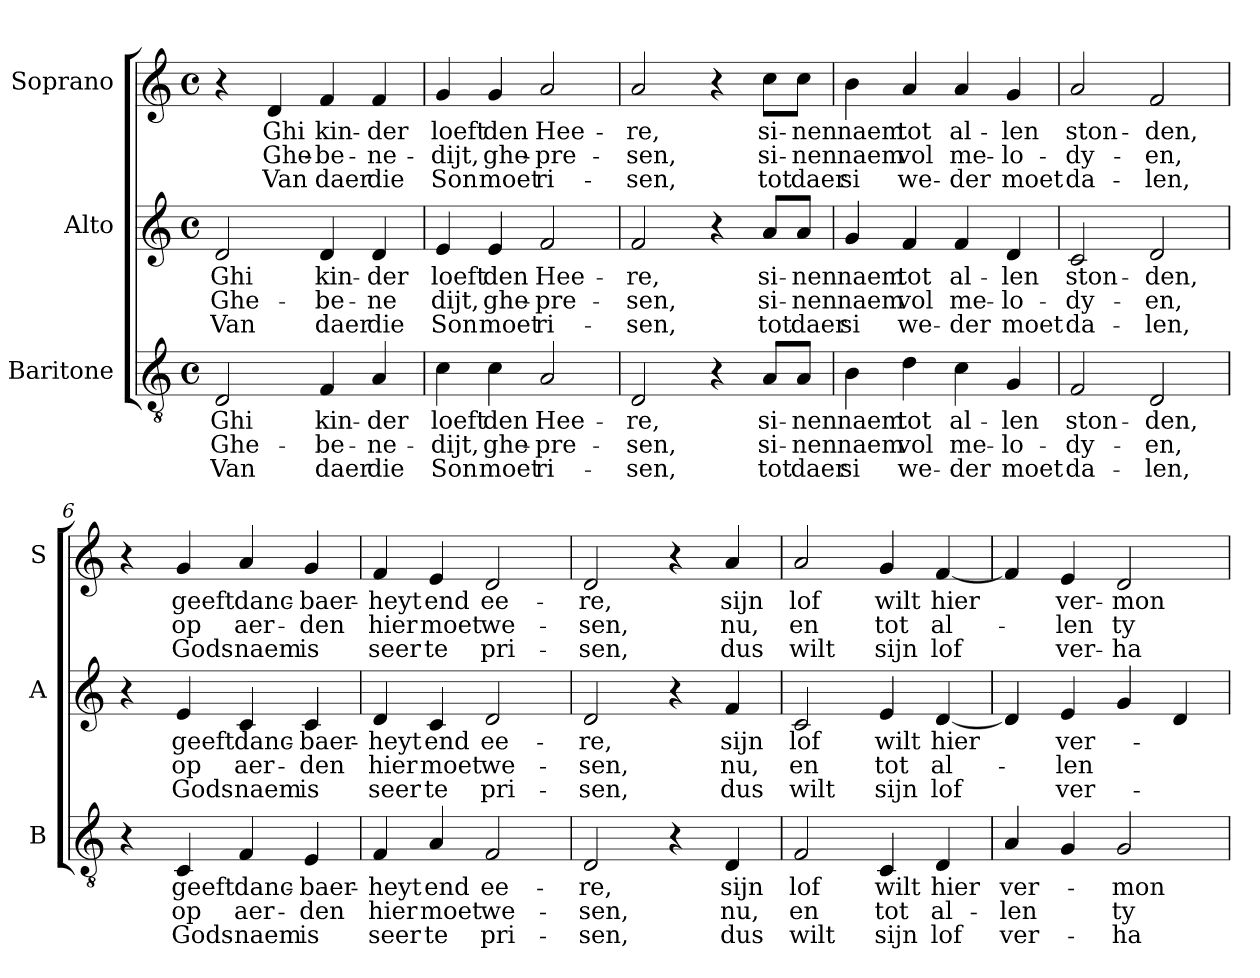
**kern	**text	**text	**text	**kern	**text	**text	**text	**kern	**text	**text	**text
*part3	*part3	*part3	*part3	*part2	*part2	*part2	*part2	*part1	*part1	*part1	*part1
*staff3	*staff3	*staff3	*staff3	*staff2	*staff2	*staff2	*staff2	*staff1	*staff1	*staff1	*staff1
*I"Baritone	*	*	*	*I"Alto	*	*	*	*I"Soprano	*	*	*
*I'B	*	*	*	*I'A	*	*	*	*I'S	*	*	*
*clefGv2	*	*	*	*clefG2	*	*	*	*clefG2	*	*	*
*k[]	*	*	*	*k[]	*	*	*	*k[]	*	*	*
*C:	*	*	*	*C:	*	*	*	*C:	*	*	*
*M4/4	*	*	*	*M4/4	*	*	*	*M4/4	*	*	*
*met(c)	*	*	*	*met(c)	*	*	*	*met(c)	*	*	*
=1	=1	=1	=1	=1	=1	=1	=1	=1	=1	=1	=1
!	!LO:LY:b	!LO:LY:b	!LO:LY:b	!	!LO:LY:b	!LO:LY:b	!LO:LY:b	!	!	!	!
2D/	Ghi	Ghe-	Van	2d/	Ghi	Ghe-	Van	4r	.	.	.
!	!	!	!	!	!	!	!	!	!LO:LY:b	!LO:LY:b	!LO:LY:b
.	.	.	.	.	.	.	.	4d/	Ghi	Ghe-	Van
!	!LO:LY:b	!LO:LY:b	!LO:LY:b	!	!LO:LY:b	!LO:LY:b	!LO:LY:b	!	!LO:LY:b	!LO:LY:b	!LO:LY:b
4F/	kin-	-be-	daer	4d/	kin-	-be-	daer	4f/	kin-	-be-	daer
!	!LO:LY:b	!LO:LY:b	!LO:LY:b	!	!LO:LY:b	!LO:LY:b	!LO:LY:b	!	!LO:LY:b	!LO:LY:b	!LO:LY:b
4A/	-der	-ne-	die	4d/	-der	-ne	die	4f/	-der	-ne-	die
=2	=2	=2	=2	=2	=2	=2	=2	=2	=2	=2	=2
!	!LO:LY:b	!LO:LY:b	!LO:LY:b	!	!LO:LY:b	!LO:LY:b	!LO:LY:b	!	!LO:LY:b	!LO:LY:b	!LO:LY:b
4c\	loeft	-dijt,	Son	4e/	loeft	dijt,	Son	4g/	loeft	-dijt,	Son
!	!LO:LY:b	!LO:LY:b	!LO:LY:b	!	!LO:LY:b	!LO:LY:b	!LO:LY:b	!	!LO:LY:b	!LO:LY:b	!LO:LY:b
4c\	den	ghe-	moet	4e/	den	ghe-	moet	4g/	den	ghe-	moet
!	!LO:LY:b	!LO:LY:b	!LO:LY:b	!	!LO:LY:b	!LO:LY:b	!LO:LY:b	!	!LO:LY:b	!LO:LY:b	!LO:LY:b
2A/	Hee-	-pre-	ri-	2f/	Hee-	-pre-	ri-	2a/	Hee-	-pre-	ri-
=3	=3	=3	=3	=3	=3	=3	=3	=3	=3	=3	=3
!	!LO:LY:b	!LO:LY:b	!LO:LY:b	!	!LO:LY:b	!LO:LY:b	!LO:LY:b	!	!LO:LY:b	!LO:LY:b	!LO:LY:b
2D/	-re,	-sen,	-sen,	2f/	-re,	-sen,	-sen,	2a/	-re,	-sen,	-sen,
4r	.	.	.	4r	.	.	.	4r	.	.	.
!	!LO:LY:b	!LO:LY:b	!LO:LY:b	!	!LO:LY:b	!LO:LY:b	!LO:LY:b	!	!LO:LY:b	!LO:LY:b	!LO:LY:b
8A/L	si-	si-	tot	8a/L	si-	si-	tot	8cc\L	si-	si-	tot
!	!LO:LY:b	!LO:LY:b	!LO:LY:b	!	!LO:LY:b	!LO:LY:b	!LO:LY:b	!	!LO:LY:b	!LO:LY:b	!LO:LY:b
8A/J	-nen	-nen	daer	8a/J	-nen	-nen	daer	8cc\J	-nen	-nen	daer
=4	=4	=4	=4	=4	=4	=4	=4	=4	=4	=4	=4
!	!LO:LY:b	!LO:LY:b	!LO:LY:b	!	!LO:LY:b	!LO:LY:b	!LO:LY:b	!	!LO:LY:b	!LO:LY:b	!LO:LY:b
4B\	naem	naem	si	4g/	naem	naem	si	4b\	naem	naem	si
!	!LO:LY:b	!LO:LY:b	!LO:LY:b	!	!LO:LY:b	!LO:LY:b	!LO:LY:b	!	!LO:LY:b	!LO:LY:b	!LO:LY:b
4d\	tot	vol	we-	4f/	tot	vol	we-	4a/	tot	vol	we-
!	!LO:LY:b	!LO:LY:b	!LO:LY:b	!	!LO:LY:b	!LO:LY:b	!LO:LY:b	!	!LO:LY:b	!LO:LY:b	!LO:LY:b
4c\	al-	me-	-der	4f/	al-	me-	-der	4a/	al-	me-	-der
!	!LO:LY:b	!LO:LY:b	!LO:LY:b	!	!LO:LY:b	!LO:LY:b	!LO:LY:b	!	!LO:LY:b	!LO:LY:b	!LO:LY:b
4G/	-len	-lo-	moet	4d/	-len	-lo-	moet	4g/	-len	-lo-	moet
=5	=5	=5	=5	=5	=5	=5	=5	=5	=5	=5	=5
!	!LO:LY:b	!LO:LY:b	!LO:LY:b	!	!LO:LY:b	!LO:LY:b	!LO:LY:b	!	!LO:LY:b	!LO:LY:b	!LO:LY:b
2F/	ston-	-dy-	da-	2c/	ston-	-dy-	da-	2a/	ston-	-dy-	da-
!	!LO:LY:b	!LO:LY:b	!LO:LY:b	!	!LO:LY:b	!LO:LY:b	!LO:LY:b	!	!LO:LY:b	!LO:LY:b	!LO:LY:b
2D/	-den,	-en,	-len,	2d/	-den,	-en,	-len,	2f/	-den,	-en,	-len,
!!LO:LB:g=z
=6	=6	=6	=6	=6	=6	=6	=6	=6	=6	=6	=6
4r	.	.	.	4r	.	.	.	4r	.	.	.
!	!LO:LY:b	!LO:LY:b	!LO:LY:b	!	!LO:LY:b	!LO:LY:b	!LO:LY:b	!	!LO:LY:b	!LO:LY:b	!LO:LY:b
4C/	geeft	op	Gods	4e/	geeft	op	Gods	4g/	geeft	op	Gods
!	!LO:LY:b	!LO:LY:b	!LO:LY:b	!	!LO:LY:b	!LO:LY:b	!LO:LY:b	!	!LO:LY:b	!LO:LY:b	!LO:LY:b
4F/	danc-	aer-	naem	4c/	danc-	aer-	naem	4a/	danc-	aer-	naem
!	!LO:LY:b	!LO:LY:b	!LO:LY:b	!	!LO:LY:b	!LO:LY:b	!LO:LY:b	!	!LO:LY:b	!LO:LY:b	!LO:LY:b
4E/	-baer-	-den	is	4c/	-baer-	-den	is	4g/	-baer-	-den	is
=7	=7	=7	=7	=7	=7	=7	=7	=7	=7	=7	=7
!	!LO:LY:b	!LO:LY:b	!LO:LY:b	!	!LO:LY:b	!LO:LY:b	!LO:LY:b	!	!LO:LY:b	!LO:LY:b	!LO:LY:b
4F/	-heyt	hier	seer	4d/	-heyt	hier	seer	4f/	-heyt	hier	seer
!	!LO:LY:b	!LO:LY:b	!LO:LY:b	!	!LO:LY:b	!LO:LY:b	!LO:LY:b	!	!LO:LY:b	!LO:LY:b	!LO:LY:b
4A/	end	moet	te	4c/	end	moet	te	4e/	end	moet	te
!	!LO:LY:b	!LO:LY:b	!LO:LY:b	!	!LO:LY:b	!LO:LY:b	!LO:LY:b	!	!LO:LY:b	!LO:LY:b	!LO:LY:b
2F/	ee-	we-	pri-	2d/	ee-	we-	pri-	2d/	ee-	we-	pri-
=8	=8	=8	=8	=8	=8	=8	=8	=8	=8	=8	=8
!	!LO:LY:b	!LO:LY:b	!LO:LY:b	!	!LO:LY:b	!LO:LY:b	!LO:LY:b	!	!LO:LY:b	!LO:LY:b	!LO:LY:b
2D/	-re,	-sen,	-sen,	2d/	-re,	-sen,	-sen,	2d/	-re,	-sen,	-sen,
4r	.	.	.	4r	.	.	.	4r	.	.	.
!	!LO:LY:b	!LO:LY:b	!LO:LY:b	!	!LO:LY:b	!LO:LY:b	!LO:LY:b	!	!LO:LY:b	!LO:LY:b	!LO:LY:b
4D/	sijn	nu,	dus	4f/	sijn	nu,	dus	4a/	sijn	nu,	dus
=9	=9	=9	=9	=9	=9	=9	=9	=9	=9	=9	=9
!	!LO:LY:b	!LO:LY:b	!LO:LY:b	!	!LO:LY:b	!LO:LY:b	!LO:LY:b	!	!LO:LY:b	!LO:LY:b	!LO:LY:b
2F/	lof	en	wilt	2c/	lof	en	wilt	2a/	lof	en	wilt
!	!LO:LY:b	!LO:LY:b	!LO:LY:b	!	!LO:LY:b	!LO:LY:b	!LO:LY:b	!	!LO:LY:b	!LO:LY:b	!LO:LY:b
4C/	wilt	tot	sijn	4e/	wilt	tot	sijn	4g/	wilt	tot	sijn
!	!LO:LY:b	!LO:LY:b	!LO:LY:b	!	!LO:LY:b	!LO:LY:b	!LO:LY:b	!	!LO:LY:b	!LO:LY:b	!LO:LY:b
4D/	hier	al-	lof	[4d/	hier	al-	lof	[4f/	hier	al-	lof
=10	=10	=10	=10	=10	=10	=10	=10	=10	=10	=10	=10
!	!LO:LY:b	!LO:LY:b	!LO:LY:b	!	!	!	!	!	!	!	!
4A/	ver-	-len	ver-	4d/]	.	.	.	4f/]	.	.	.
!	!	!	!	!	!LO:LY:b	!LO:LY:b	!LO:LY:b	!	!LO:LY:b	!LO:LY:b	!LO:LY:b
4G/	.	.	.	4e/	ver-	-len	ver-	4e/	ver-	-len	ver-
!	!LO:LY:b	!LO:LY:b	!LO:LY:b	!	!	!	!	!	!LO:LY:b	!LO:LY:b	!LO:LY:b
2G/	-mon-	ty-	-ha-	4g/	.	.	.	2d/	-mon-	ty-	-ha-
.	.	.	.	4d/	.	.	.	.	.	.	.
=	=	=	=	=	=	=	=	=	=	=	=
*-	*-	*-	*-	*-	*-	*-	*-	*-	*-	*-	*-
